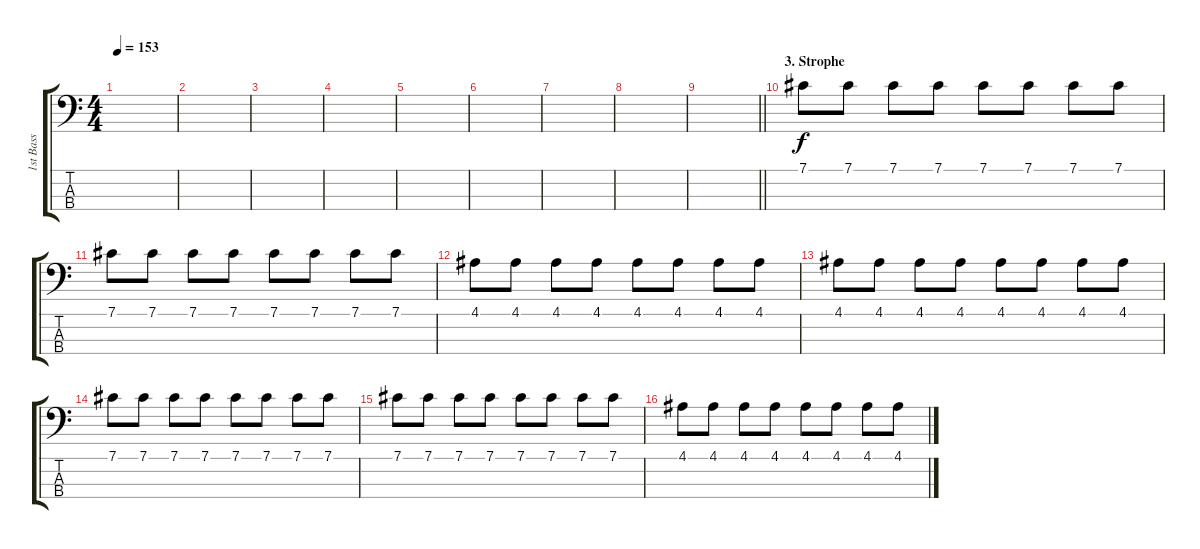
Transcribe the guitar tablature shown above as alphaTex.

\track ("1st Bass" "1st Bass") {instrument electricbasspick}
\staff {score tabs}
\tuning (Gb2 Db2 Ab1 Eb1) {hide}
\ts (4 4)
\tempo 153
\clef f4
\ks c
|
|
|
|
|
|
|
|
\barLineRight lightlight
|
\section ("" "3. Strophe")
7.1.8{volume 7} 7.1.8 7.1.8 7.1.8 7.1.8 7.1.8 7.1.8 7.1.8 |
7.1.8 7.1.8 7.1.8 7.1.8 7.1.8 7.1.8 7.1.8 7.1.8 |
4.1.8 4.1.8 4.1.8 4.1.8 4.1.8 4.1.8 4.1.8 4.1.8 |
4.1.8 4.1.8 4.1.8 4.1.8 4.1.8 4.1.8 4.1.8 4.1.8 |
7.1.8 7.1.8 7.1.8 7.1.8 7.1.8 7.1.8 7.1.8 7.1.8 |
7.1.8 7.1.8 7.1.8 7.1.8 7.1.8 7.1.8 7.1.8 7.1.8 |
4.1.8 4.1.8 4.1.8 4.1.8 4.1.8 4.1.8 4.1.8 4.1.8
